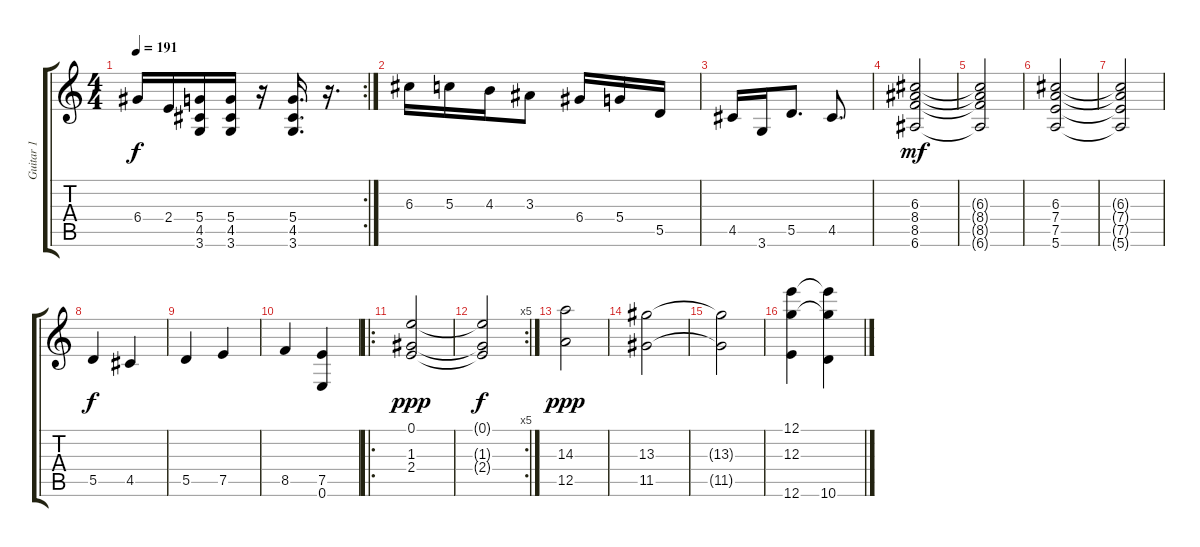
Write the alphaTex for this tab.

\track ("Guitar 1" "Guitar 1") {instrument distortionguitar}
\staff {score tabs}
\tuning (E4 B3 G3 D3 A2 E2) {hide}
\rc 2
\ts (4 4)
\tempo 191
\clef g2
\ks c
6.4.16{dy f} 2.4.16 (5.4 4.5 3.6).16 (5.4 4.5 3.6).16 r.16 (5.4 4.5 3.6).16{d} r.16{d} |
6.3.16 5.3.16 4.3.16 3.3.8 6.4.16 5.4.16 5.5.16 |
4.5.16 3.6.16 5.5.8{d} 4.5.8{d} |
(6.3 8.4 8.5 6.6).2{dy mf} |
(6.3{t} 8.4{t} 8.5{t} 6.6{t}).2 |
(6.3 7.4 7.5 5.6).2 |
(6.3{t} 7.4{t} 7.5{t} 5.6{t}).2 |
5.5.4{dy f} 4.5.4 |
5.5.4 7.5.4 |
8.5.4 (7.5 0.6).4 |
\ro
(0.1 1.3 2.4).2{dy ppp} |
\rc 5
(0.1{t} 1.3{t} 2.4{t}).2{dy f} |
(14.3 12.5).2{dy ppp} |
(13.3 11.5).2 |
(13.3{t} 11.5{t}).2 |
(12.1 12.3 12.6).4 (12.1{t} 12.3{t} 10.6).4
